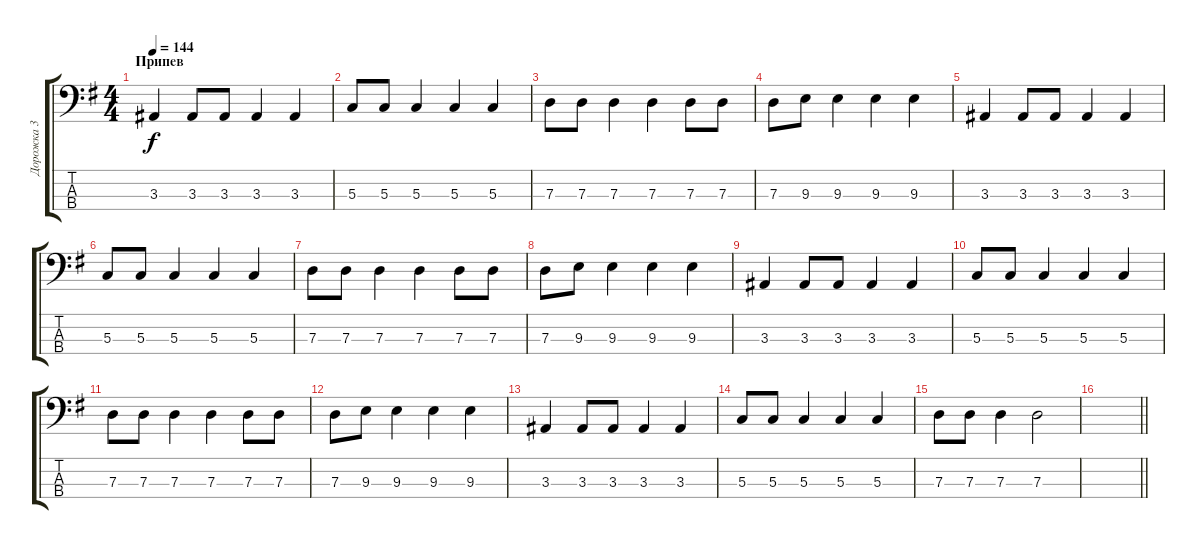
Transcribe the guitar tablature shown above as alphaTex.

\track ("Дорожка 3" "Дорожка 3") {instrument electricbassfinger}
\staff {score tabs}
\tuning (F2 C2 G1 D1) {hide}
\ts (4 4)
\section ("" "Припев")
\tempo 144
\clef f4
\ks g
3.3.4{dy f} 3.3.8 3.3.8 3.3.4 3.3.4 |
5.3.8 5.3.8 5.3.4 5.3.4 5.3.4 |
7.3.8 7.3.8 7.3.4 7.3.4 7.3.8 7.3.8 |
7.3.8 9.3.8 9.3.4 9.3.4 9.3.4 |
3.3.4 3.3.8 3.3.8 3.3.4 3.3.4 |
5.3.8 5.3.8 5.3.4 5.3.4 5.3.4 |
7.3.8 7.3.8 7.3.4 7.3.4 7.3.8 7.3.8 |
7.3.8 9.3.8 9.3.4 9.3.4 9.3.4 |
3.3.4 3.3.8 3.3.8 3.3.4 3.3.4 |
5.3.8 5.3.8 5.3.4 5.3.4 5.3.4 |
7.3.8 7.3.8 7.3.4 7.3.4 7.3.8 7.3.8 |
7.3.8 9.3.8 9.3.4 9.3.4 9.3.4 |
3.3.4 3.3.8 3.3.8 3.3.4 3.3.4 |
5.3.8 5.3.8 5.3.4 5.3.4 5.3.4 |
7.3.8 7.3.8 7.3.4 7.3.2 |
\barLineRight lightlight
